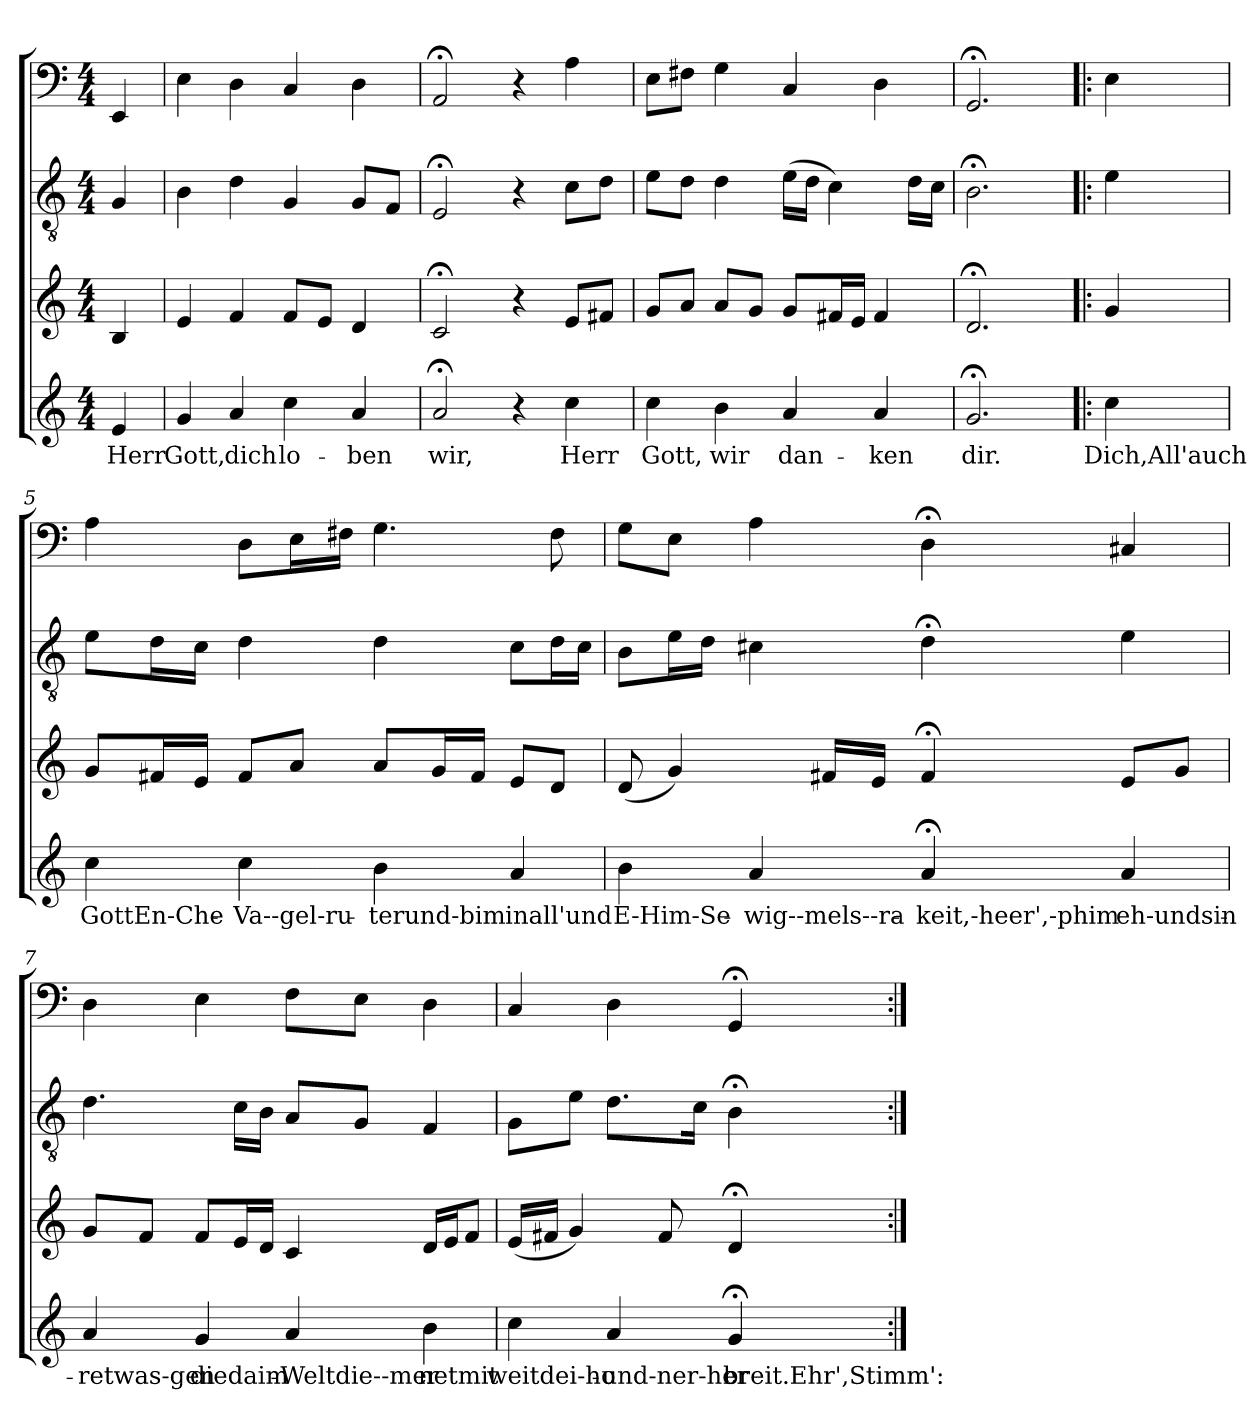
**kern	**text	**kern	**kern	**kern
*part4	*part4	*part3	*part2	*part1
*staff4	*staff4	*staff3	*staff2	*staff1
*clefG2	*	*clefG2	*clefGv2	*clefF4
*k[]	*	*k[]	*k[]	*k[]
*C:	*	*C:	*C:	*C:
*M4/4	*	*M4/4	*M4/4	*M4/4
=	=	=	=	=
4e	Herr	4B	4G	4EE
=1	=1	=1	=1	=1
4g	Gott,	4e	4B	4E
4a	dich	4f	4d	4D
4cc	lo-	8fL	4G	4C
.	.	8eJ	.	.
4a	-ben	4d	8GL	4D
.	.	.	8FJ	.
=2	=2	=2	=2	=2
2a;<	wir,	2c;<	2E;<	2AA;<
4r	.	4r	4r	4r
4cc	Herr	8eL	8cL	4A
.	.	8f#XJ	8dJ	.
=3	=3	=3	=3	=3
4cc	Gott,	8gL	8eL	8EL
.	.	8aJ	8dJ	8F#XJ
4b	wir	8aL	4d	4G
.	.	8gJ	.	.
4a	dan-	8gL	(16eLL	4C
.	.	.	16dJJ	.
.	.	16f#XL	4c)	.
.	.	16eJJ	.	.
4a	-ken	4f#	.	4D
.	.	.	16dLL	.
.	.	.	16cJJ	.
=4	=4	=4	=4	=4
2.g;<	dir.	2.d;<	2.B;<	2.GG;<
=!|:	=!|:	=!|:	=!|:	=!|:
4cc	Dich,All'auch	4g	4e	4E
=5	=5	=5	=5	=5
4cc	GottEn-Che-	8gL	8eL	4A
.	.	16f#XL	16dL	.
.	.	16eJJ	16cJJ	.
4cc	Va--gel-ru-	8f#L	4d	8DL
.	.	8aJ	.	16EL
.	.	.	.	16F#XJJ
4b	-terund-bim	8aL	4d	4.G
.	.	16gL	.	.
.	.	16f#JJ	.	.
4a	inall'und	8eL	8cL	.
.	.	8dJ	16dL	8F#
.	.	.	16cJJ	.
=6	=6	=6	=6	=6
4b	E-Him-Se-	(8d	8BL	8GL
.	.	4g)	16eL	8EJ
.	.	.	16dJJ	.
4a	-wig--mels--ra-	.	4c#X	4A
.	.	16f#XLL	.	.
.	.	16eJJ	.	.
4a;<	-keit,-heer',-phim	4f#;<	4d;<	4D;<
4a	eh-undsin-	8eL	4e	4C#X
.	.	8gJ	.	.
=7	=7	=7	=7	=7
4a	-retwas-gen	8gL	4.d	4D
.	.	8fJ	.	.
4g	diedaim-	8fL	.	4E
.	.	16eL	16cLL	.
.	.	16dJJ	16BJJ	.
4a	Weltdie--mer	4c	8AL	8FL
.	.	.	8GJ	8EJ
4b	-netmit	16dLL	4F	4D
.	.	16eJ	.	.
.	.	8fJ	.	.
=8	=8	=8	=8	=8
4cc	weitdei-ho-	(16eLL	8GL	4C
.	.	16f#XJJ	.	.
.	.	4g)	8eJ	.
4a	und-ner-her	.	8.dL	4D
.	.	8f#	.	.
.	.	.	16cJk	.
4g;<	breit.Ehr',Stimm':	4d;<	4B;<	4GG;<
=:|!	=:|!	=:|!	=:|!	=:|!
*-	*-	*-	*-	*-
